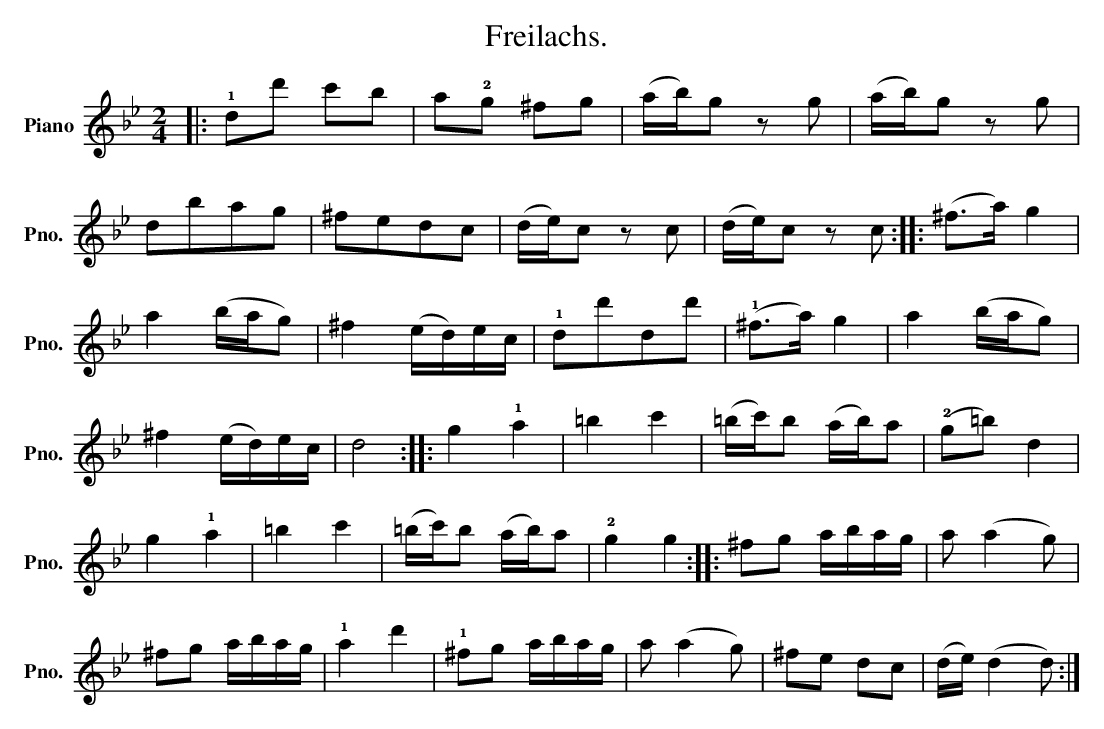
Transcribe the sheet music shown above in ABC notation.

X:1
T:Freilachs.
L:1/8
M:2/4
K:Gmin
V:1 treble nm="Piano" snm="Pno."
V:1
|: !1!dd' c'b | a!2!g ^fg | (a/b/)g z g | (a/b/)g z g |$ dbag | ^fedc | (d/e/)c z c | %7
 (d/e/)c z c :: (^f>a) g2 |$ a2 (b/a/g) | ^f2 (e/d/)e/c/ | !1!dd'dd' | (!1!^f>a) g2 | a2 (b/a/g) |$ %14
 ^f2 (e/d/)e/c/ | d4 :: g2 !1!a2 | =b2 c'2 | (=b/c'/)b (a/b/)a | (!2!g=b) d2 |$ g2 !1!a2 | %21
 =b2 c'2 | (=b/c'/)b (a/b/)a | !2!g2 g2 :: ^fg a/b/a/g/ | a (a2 g) |$ ^fg a/b/a/g/ | !1!a2 d'2 | %28
 !1!^fg a/b/a/g/ | a (a2 g) | ^fe dc | (d/e/) (d2 d) :| %32
